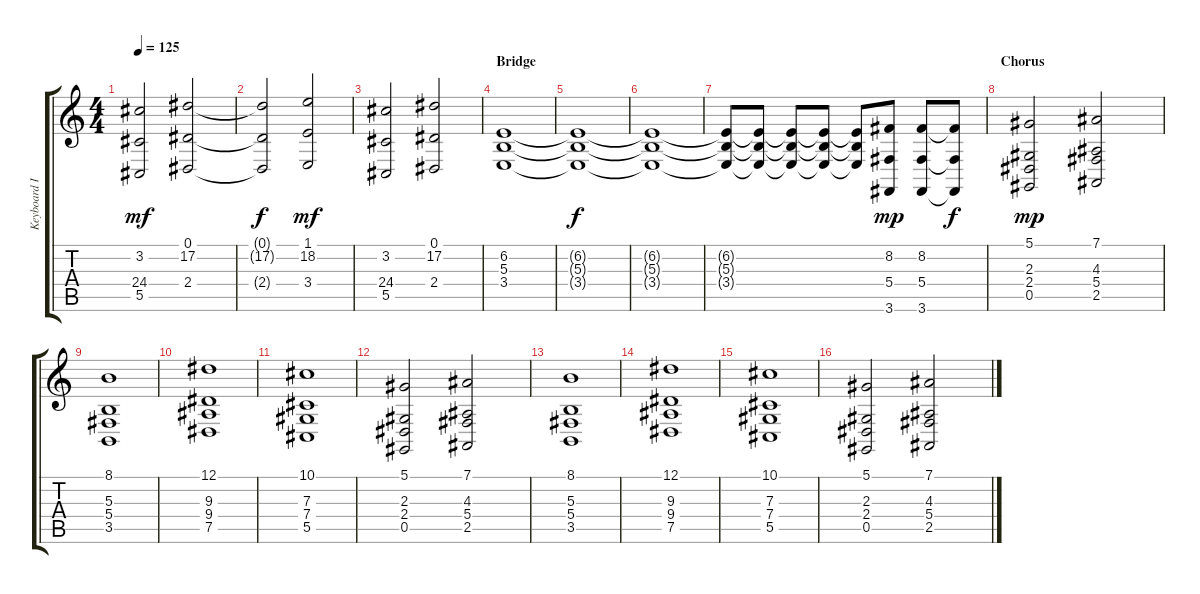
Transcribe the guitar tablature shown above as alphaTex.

\track ("Keyboard I" "Keyboard I") {instrument stringensemble1}
\staff {score tabs}
\tuning (Eb4 Bb3 Gb3 Db3 Ab2 Eb2) {hide}
\ts (4 4)
\tempo 125
\clef g2
\ks c
(3.2 24.4 5.5).2{dy mf} (0.1 17.2 2.4).2 |
(0.1{t} 17.2{t} 2.4{t}).2{dy f instrument stringensemble2} (1.1 18.2 3.4).2{dy mf} |
(3.2 24.4 5.5).2 (0.1 17.2 2.4).2 |
\section ("" "Bridge")
(6.2 5.3 3.4).1{balance 8 instrument stringensemble1} |
(6.2{t} 5.3{t} 3.4{t}).1{dy f} |
(6.2{t} 5.3{t} 3.4{t}).1 |
(6.2{t} 5.3{t} 3.4{t}).8 (6.2{t} 5.3{t} 3.4{t}).8 (6.2{t} 5.3{t} 3.4{t}).8 (6.2{t} 5.3{t} 3.4{t}).8 (6.2{t} 5.3{t} 3.4{t}).8 (8.2 5.4 3.6).8{dy mp volume 13} (8.2 5.4 3.6).8 (8.2{t} 5.4{t} 3.6{t}).8{dy f} |
\section ("" "Chorus ")
(5.1 2.3 2.4 0.5).2{dy mp} (7.1 4.3 5.4 2.5).2 |
(8.1 5.3 5.4 3.5).1 |
(12.1 9.3 9.4 7.5).1 |
(10.1 7.3 7.4 5.5).1 |
(5.1 2.3 2.4 0.5).2 (7.1 4.3 5.4 2.5).2 |
(8.1 5.3 5.4 3.5).1 |
(12.1 9.3 9.4 7.5).1 |
(10.1 7.3 7.4 5.5).1 |
(5.1 2.3 2.4 0.5).2 (7.1 4.3 5.4 2.5).2
